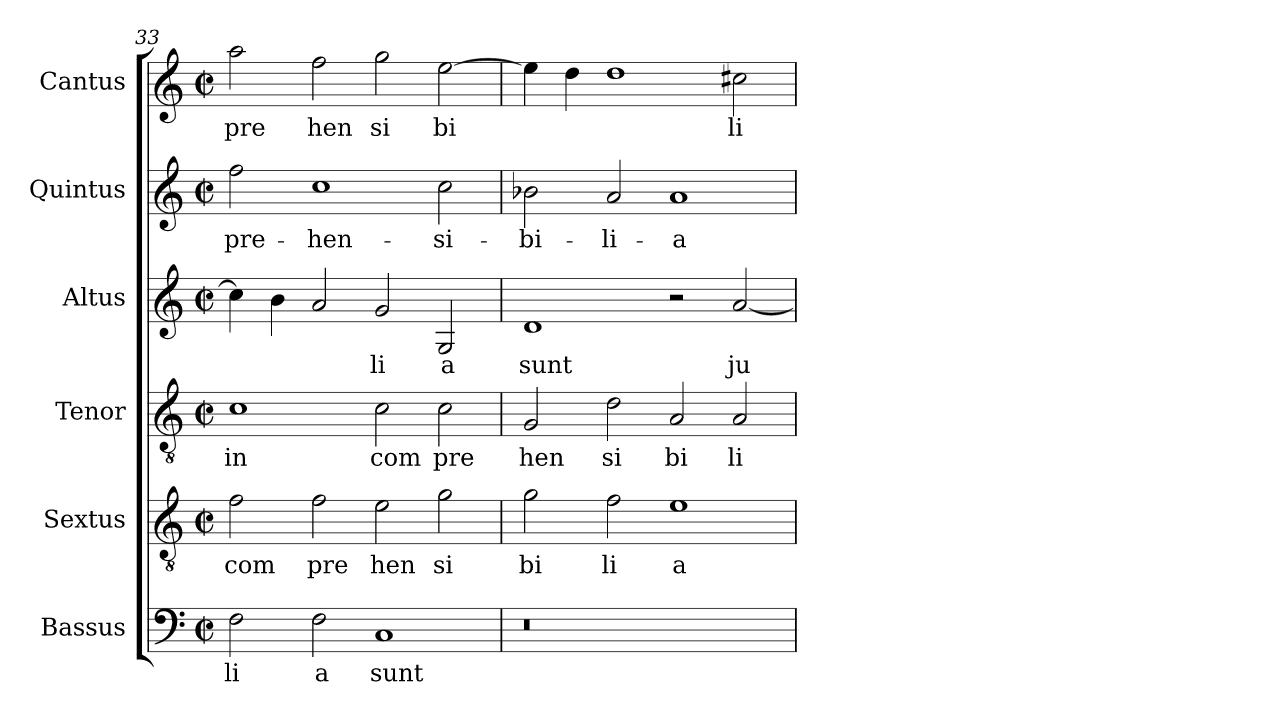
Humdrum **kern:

**kern	**text	**kern	**text	**kern	**text	**kern	**text	**kern	**text	**kern	**text
*part6	*part6	*part5	*part5	*part4	*part4	*part3	*part3	*part2	*part2	*part1	*part1
*staff6	*staff6	*staff5	*staff5	*staff4	*staff4	*staff3	*staff3	*staff2	*staff2	*staff1	*staff1
*I"Bassus	*	*I"Sextus	*	*I"Tenor	*	*I"Altus	*	*I"Quintus	*	*I"Cantus	*
*clefF4	*	*clefGv2	*	*clefGv2	*	*clefG2	*	*clefG2	*	*clefG2	*
*k[]	*	*k[]	*	*k[]	*	*k[]	*	*k[]	*	*k[]	*
*C:	*	*C:	*	*C:	*	*C:	*	*C:	*	*C:	*
*M2/2	*	*M2/2	*	*M2/2	*	*M2/2	*	*M2/2	*	*M2/2	*
*met(c|)	*	*met(c|)	*	*met(c|)	*	*met(c|)	*	*met(c|)	*	*met(c|)	*
=33	=33	=33	=33	=33	=33	=33	=33	=33	=33	=33	=33
!	!LO:LY:b:cj	!	!LO:LY:b:cj	!	!LO:LY:b:cj	!	!LO:LY:b:cj	!	!LO:LY:b:cj	!	!LO:LY:b:cj
2F\	li	2f\	com	1c	in	4cc\]	.	2ff\	-pre-	2aa\	pre
!	!	!	!	!	!	!	!LO:LY:b:cj	!	!	!	!
.	.	.	.	.	.	4b\	.	.	.	.	.
!	!LO:LY:b:cj	!	!LO:LY:b:cj	!	!	!	!LO:LY:b:cj	!	!LO:LY:b:cj	!	!LO:LY:b:cj
2F\	a	2f\	pre	.	.	2a/	.	1cc	-hen-	2ff\	hen
!	!LO:LY:b:cj	!	!LO:LY:b:cj	!	!LO:LY:b:cj	!	!LO:LY:b:cj	!	!	!	!LO:LY:b:cj
1C	sunt	2e\	hen	2c\	com	2g/	li	.	.	2gg\	si
!	!	!	!LO:LY:b:cj	!	!LO:LY:b:cj	!	!LO:LY:b:cj	!	!LO:LY:b:cj	!	!LO:LY:b:cj
.	.	2g\	si	2c\	pre	2G/	a	2cc\	-si-	[>2ee\	bi
=34	=34	=34	=34	=34	=34	=34	=34	=34	=34	=34	=34
!	!	!	!LO:LY:b:cj	!	!LO:LY:b:cj	!	!LO:LY:b:cj	!	!LO:LY:b:cj	!	!LO:LY:b:cj
0r	.	2g\	bi	2G/	hen	1d	sunt	2b-X\	-bi-	4ee\]	.
!	!	!	!	!	!	!	!	!	!	!	!LO:LY:b:cj
.	.	.	.	.	.	.	.	.	.	4dd\	.
!	!	!	!LO:LY:b:cj	!	!LO:LY:b:cj	!	!	!	!LO:LY:b:cj	!	!LO:LY:b:cj
.	.	2f\	li	2d\	si	.	.	2a/	-li-	1dd	.
!	!	!	!LO:LY:b:cj	!	!LO:LY:b:cj	!	!	!	!LO:LY:b:cj	!	!
.	.	1e	a	2A/	bi	2r	.	1a	-a	.	.
!	!	!	!	!	!LO:LY:b:cj	!	!LO:LY:b:cj	!	!	!	!LO:LY:b:cj
.	.	.	.	2A/	li	[>2a/	ju	.	.	2cc#X\	li
=	=	=	=	=	=	=	=	=	=	=	=
*-	*-	*-	*-	*-	*-	*-	*-	*-	*-	*-	*-
